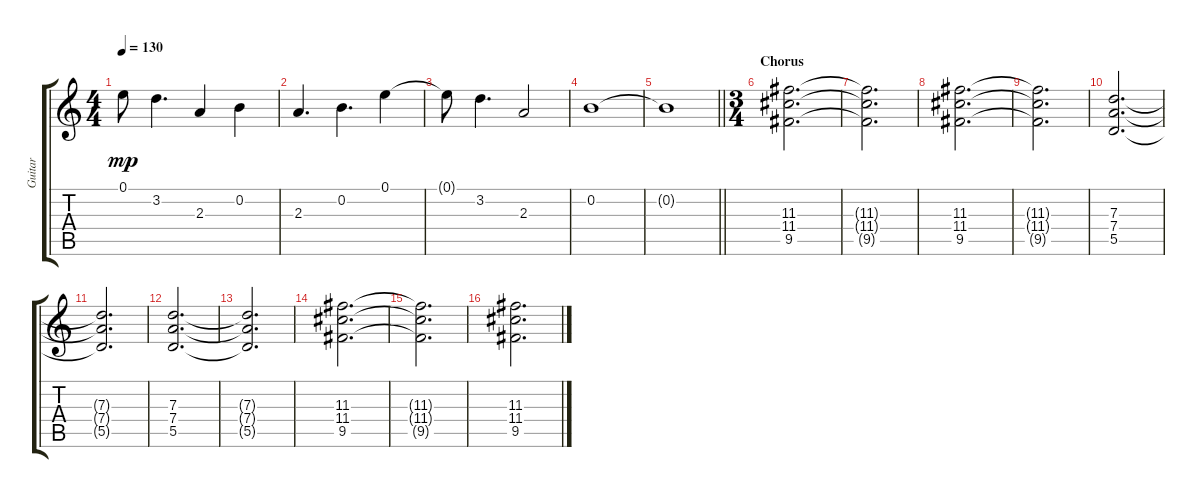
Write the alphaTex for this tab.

\track ("Guitar" "Guitar") {instrument overdrivenguitar}
\staff {score tabs}
\tuning (E4 B3 G3 D3 A2 E2) {hide}
\ts (4 4)
\tempo 130
\clef g2
\ks c
0.1{t}.8{dy mp} 3.2.4{d} 2.3.4 0.2.4 |
2.3.4{d} 0.2.4{d} 0.1.4 |
0.1{t}.8 3.2.4{d} 2.3.2 |
0.2.1 |
\barLineRight lightlight
0.2{t}.1 |
\ts (3 4)
\section ("" "Chorus")
(11.3 11.4 9.5).2{d} |
(11.3{t} 11.4{t} 9.5{t}).2{d} |
(11.3 11.4 9.5).2{d} |
(11.3{t} 11.4{t} 9.5{t}).2{d} |
(7.3 7.4 5.5).2{d} |
(7.3{t} 7.4{t} 5.5{t}).2{d} |
(7.3 7.4 5.5).2{d} |
(7.3{t} 7.4{t} 5.5{t}).2{d} |
(11.3 11.4 9.5).2{d} |
(11.3{t} 11.4{t} 9.5{t}).2{d} |
(11.3 11.4 9.5).2{d}
